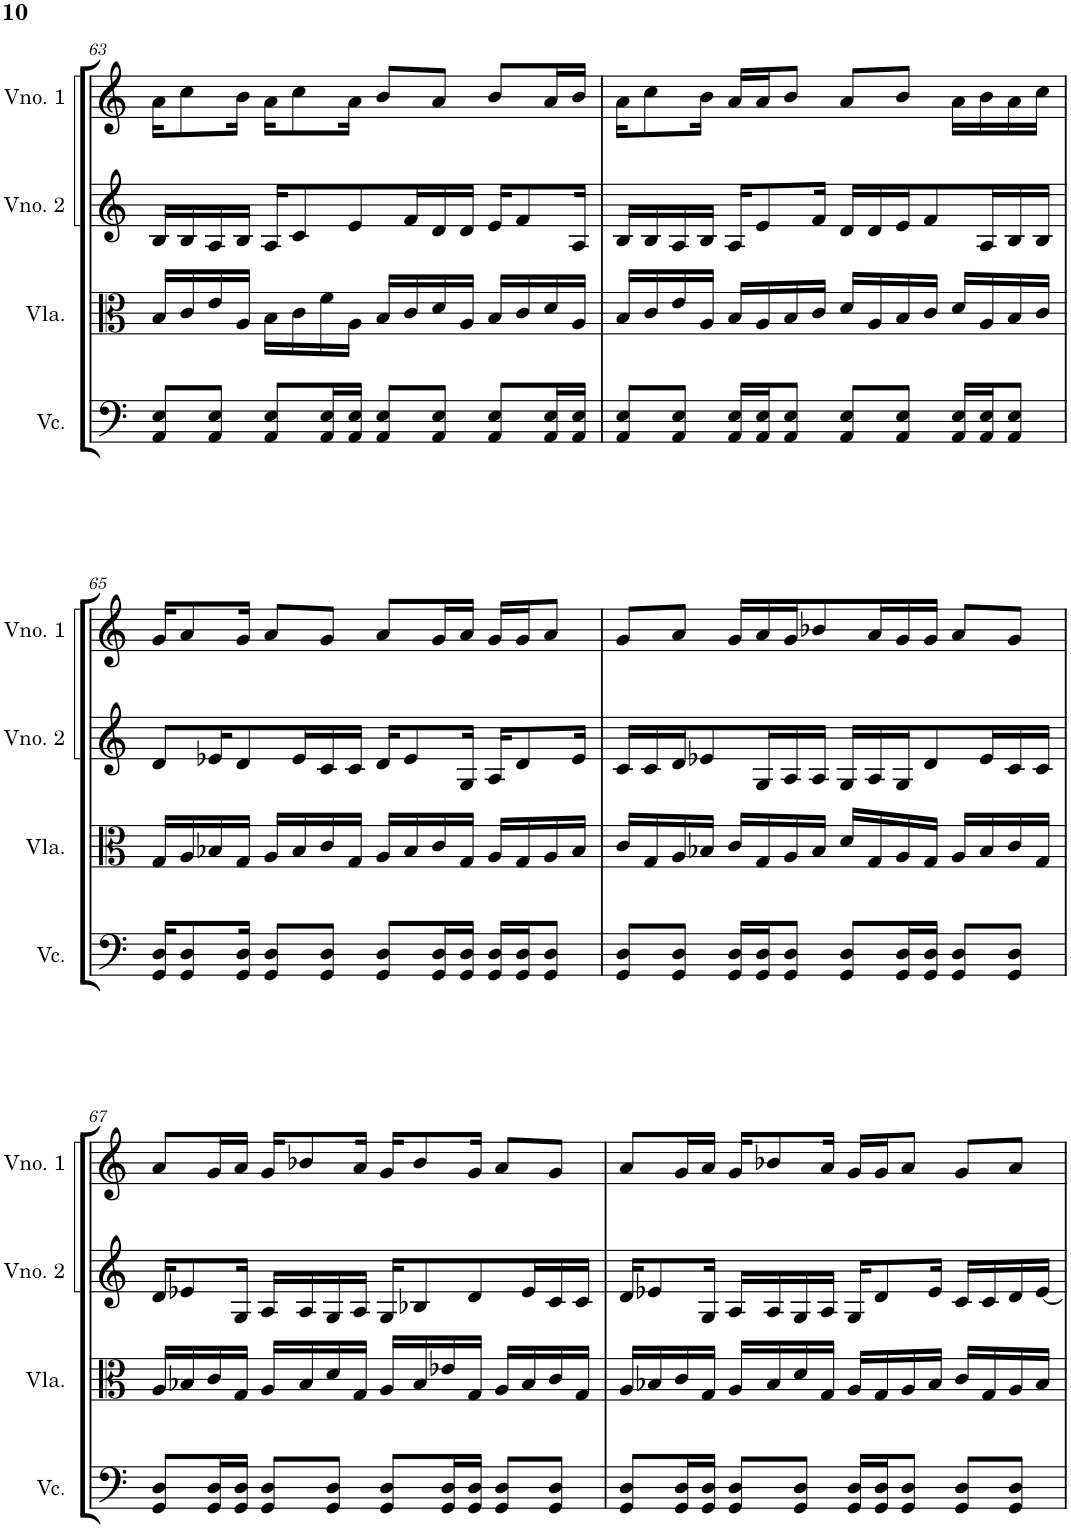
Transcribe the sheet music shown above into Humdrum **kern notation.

**kern	**kern	**kern	**kern
*part4	*part3	*part2	*part1
*staff4	*staff3	*staff2	*staff1
*I"Violoncelo	*I"Viola	*I"Violino 2	*I"Violino 1
*I'Vc.	*I'Vla.	*I'Vno. 2	*I'Vno. 1
!!LO:PB:g=z
*clefF4	*clefC3	*clefG2	*clefG2
*k[]	*k[]	*k[]	*k[]
*M4/4	*M4/4	*M4/4	*M4/4
=63	=63	=63	=63
8AA/ 8E/L	16B/LL	16B/LL	16a\KL
.	16c/	16B/	8cc\
8AA/ 8E/J	16e/	16A/	.
.	16A/JJ	16B/JJ	16b\Jk
8AA/ 8E/L	16B\LL	16A/KL	16a\KL
.	16c\	8c/	8cc\
16AA/ 16E/L	16f\	.	.
16AA/ 16E/JJ	16A\JJ	8e/	16a\Jk
8AA/ 8E/L	16B/LL	.	8b/L
.	16c/	16f/L	.
8AA/ 8E/J	16d/	16d/	8a/J
.	16A/JJ	16d/JJ	.
8AA/ 8E/L	16B/LL	16e/KL	8b/L
.	16c/	8f/	.
16AA/ 16E/L	16d/	.	16a/L
16AA/ 16E/JJ	16A/JJ	16A/Jk	16b/JJ
=64	=64	=64	=64
8AA/ 8E/L	16B/LL	16B/LL	16a\KL
.	16c/	16B/	8cc\
8AA/ 8E/J	16e/	16A/	.
.	16A/JJ	16B/JJ	16b\Jk
16AA/ 16E/LL	16B/LL	16A/KL	16a/LL
16AA/ 16E/J	16A/	8e/	16a/J
8AA/ 8E/J	16B/	.	8b/J
.	16c/JJ	16f/Jk	.
8AA/ 8E/L	16d/LL	16d/LL	8a/L
.	16A/	16d/	.
8AA/ 8E/J	16B/	16e/J	8b/J
.	16c/JJ	8f/	.
16AA/ 16E/LL	16d/LL	.	16a\LL
16AA/ 16E/J	16A/	16A/L	16b\
8AA/ 8E/J	16B/	16B/	16a\
.	16c/JJ	16B/JJ	16cc\JJ
!!LO:LB:g=z
=65	=65	=65	=65
16GG/ 16D/KL	16G/LL	8d/L	16g/KL
8GG/ 8D/	16A/	.	8a/
.	16B-X/	16e-X/K	.
16GG/ 16D/Jk	16G/JJ	8d/	16g/Jk
8GG/ 8D/L	16A/LL	.	8a/L
.	16B-/	16e-/L	.
8GG/ 8D/J	16c/	16c/	8g/J
.	16G/JJ	16c/JJ	.
8GG/ 8D/L	16A/LL	16d/KL	8a/L
.	16B-/	8e-/	.
16GG/ 16D/L	16c/	.	16g/L
16GG/ 16D/JJ	16G/JJ	16G/Jk	16a/JJ
16GG/ 16D/LL	16A/LL	16A/KL	16g/LL
16GG/ 16D/J	16G/	8d/	16g/J
8GG/ 8D/J	16A/	.	8a/J
.	16B-/JJ	16e-/Jk	.
=66	=66	=66	=66
8GG/ 8D/L	16c/LL	16c/LL	8g/L
.	16G/	16c/	.
8GG/ 8D/J	16A/	16d/J	8a/J
.	16B-X/JJ	8e-X/	.
16GG/ 16D/LL	16c/LL	.	16g/LL
16GG/ 16D/J	16G/	16G/L	16a/
8GG/ 8D/J	16A/	16A/	16g/J
.	16B-/JJ	16A/JJ	8b-X/
8GG/ 8D/L	16d/LL	16G/LL	.
.	16G/	16A/	16a/L
16GG/ 16D/L	16A/	16G/J	16g/
16GG/ 16D/JJ	16G/JJ	8d/	16g/JJ
8GG/ 8D/L	16A/LL	.	8a/L
.	16B-/	16e-/L	.
8GG/ 8D/J	16c/	16c/	8g/J
.	16G/JJ	16c/JJ	.
!!LO:LB:g=z
=67	=67	=67	=67
8GG/ 8D/L	16A/LL	16d/KL	8a/L
.	16B-X/	8e-X/	.
16GG/ 16D/L	16c/	.	16g/L
16GG/ 16D/JJ	16G/JJ	16G/Jk	16a/JJ
8GG/ 8D/L	16A/LL	16A/LL	16g/KL
.	16B-/	16A/	8b-X/
8GG/ 8D/J	16d/	16G/	.
.	16G/JJ	16A/JJ	16a/Jk
8GG/ 8D/L	16A/LL	16G/KL	16g/KL
.	16B-/	8B-X/	8b-/
16GG/ 16D/L	16e-X/	.	.
16GG/ 16D/JJ	16G/JJ	8d/	16g/Jk
8GG/ 8D/L	16A/LL	.	8a/L
.	16B-/	16e-/L	.
8GG/ 8D/J	16c/	16c/	8g/J
.	16G/JJ	16c/JJ	.
=68	=68	=68	=68
8GG/ 8D/L	16A/LL	16d/KL	8a/L
.	16B-X/	8e-X/	.
16GG/ 16D/L	16c/	.	16g/L
16GG/ 16D/JJ	16G/JJ	16G/Jk	16a/JJ
8GG/ 8D/L	16A/LL	16A/LL	16g/KL
.	16B-/	16A/	8b-X/
8GG/ 8D/J	16d/	16G/	.
.	16G/JJ	16A/JJ	16a/Jk
16GG/ 16D/LL	16A/LL	16G/KL	16g/LL
16GG/ 16D/J	16G/	8d/	16g/J
8GG/ 8D/J	16A/	.	8a/J
.	16B-/JJ	16e-/Jk	.
8GG/ 8D/L	16c/LL	16c/LL	8g/L
.	16G/	16c/	.
8GG/ 8D/J	16A/	16d/	8a/J
.	16B-/JJ	[16e-/JJ	.
=	=	=	=
*-	*-	*-	*-
